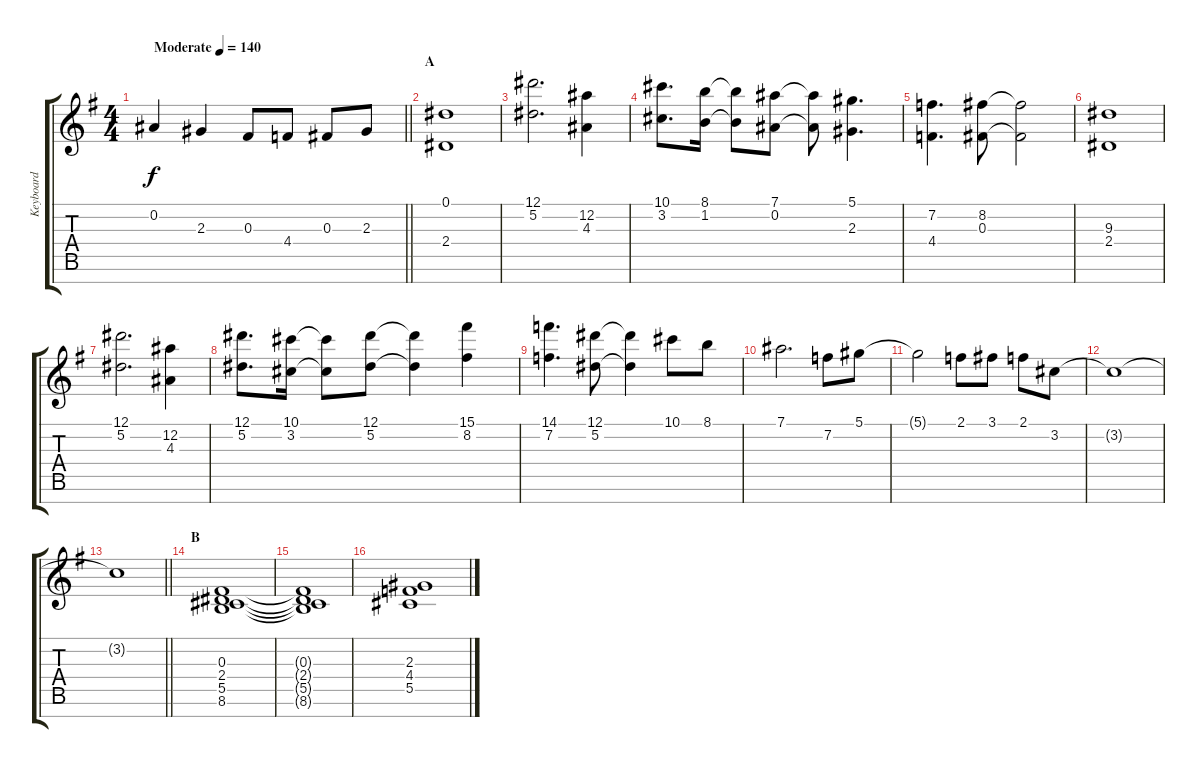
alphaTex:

\track ("Keyboard" "Keyboard") {instrument lead2sawtooth}
\staff {score tabs}
\tuning (Eb5 Bb4 Gb4 Db4 Ab3 Eb3 Bb2) {hide}
\ts (4 4)
\tempo (140 "Moderate")
\clef g2
\barLineRight lightlight
\ks g
0.2.4{dy f instrument lead2sawtooth} 2.3.4 0.3.8 4.4.8 0.3.8 2.3.8 |
\section ("" "A")
(0.1 2.4).1 |
(12.1 5.2).2{d} (12.2 4.3).4 |
(10.1 3.2).8{d} (8.1 1.2).16 (8.1{t} 1.2{t}).8 (7.1 0.2).8 (7.1{t} 0.2{t}).8 (5.1 2.3).4{d} |
(7.2 4.4).4{d} (8.2 0.3).8 (8.2{t} 0.3{t}).2 |
(9.3 2.4).1 |
(12.1 5.2).2{d} (12.2 4.3).4 |
(12.1 5.2).8{d} (10.1 3.2).16 (10.1{t} 3.2{t}).8 (12.1 5.2).8 (12.1{t} 5.2{t}).4 (15.1 8.2).4 |
(14.1 7.2).4{d} (12.1 5.2).8 (12.1{t} 5.2{t}).4 10.1.8 8.1.8 |
7.1.2{d} 7.2.8 5.1.8 |
5.1{t}.2 2.1.8 3.1.8 2.1.8 3.2.8 |
3.2{t}.1 |
\barLineRight lightlight
3.2{t}.1 |
\section ("" "B")
(0.3 2.4 5.5 8.6).1 |
(0.3{t} 2.4{t} 5.5{t} 8.6{t}).1 |
(2.3 4.4 5.5).1
